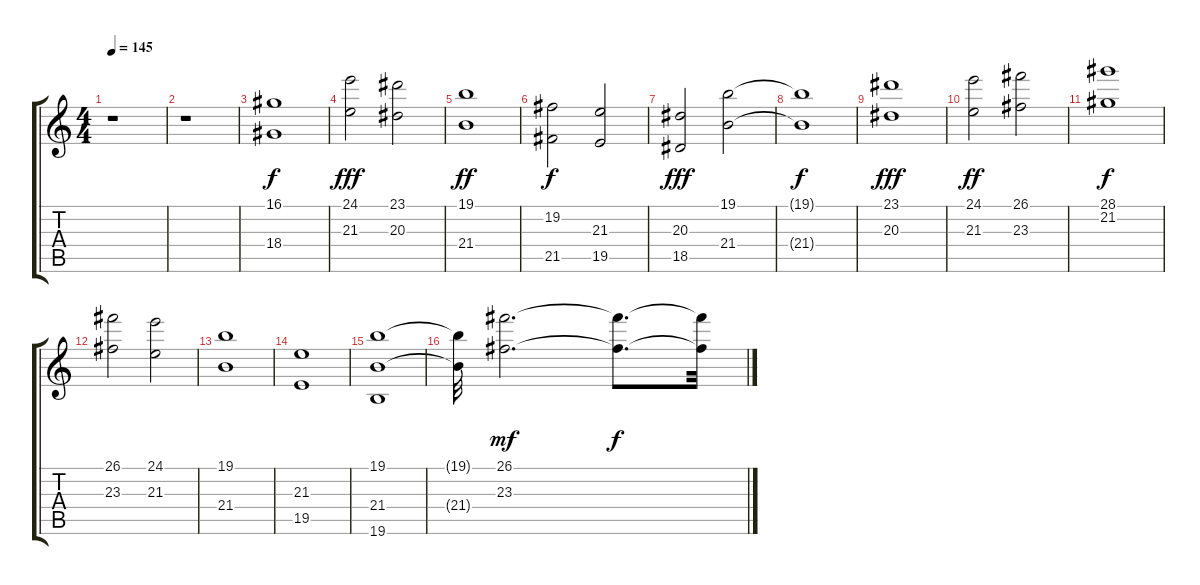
\track "" {instrument stringensemble1}
\staff {score tabs}
\tuning (E4 B3 G3 D3 A2 E2) {hide}
\ts (4 4)
\tempo 145
\clef g2
\ks c
r.1{dy f} |
r.1 |
(16.1 18.4).1 |
(24.1 21.3).2{dy fff} (23.1 20.3).2 |
(19.1 21.4).1{dy ff} |
(19.2 21.5).2{dy f} (21.3 19.5).2 |
(20.3 18.5).2{dy fff} (19.1 21.4).2 |
(19.1{t} 21.4{t}).1{dy f} |
(23.1 20.3).1{dy fff} |
(24.1 21.3).2{dy ff} (26.1 23.3).2 |
(28.1 21.2).1{dy f} |
(26.1 23.3).2 (24.1 21.3).2 |
(19.1 21.4).1 |
(21.3 19.5).1 |
(19.1 21.4 19.6).1 |
(19.1{t} 21.4{t}).32 (26.1 23.3).2{d dy mf} (26.1{t} 23.3{t}).8{d dy f} (26.1{t} 23.3{t}).32
